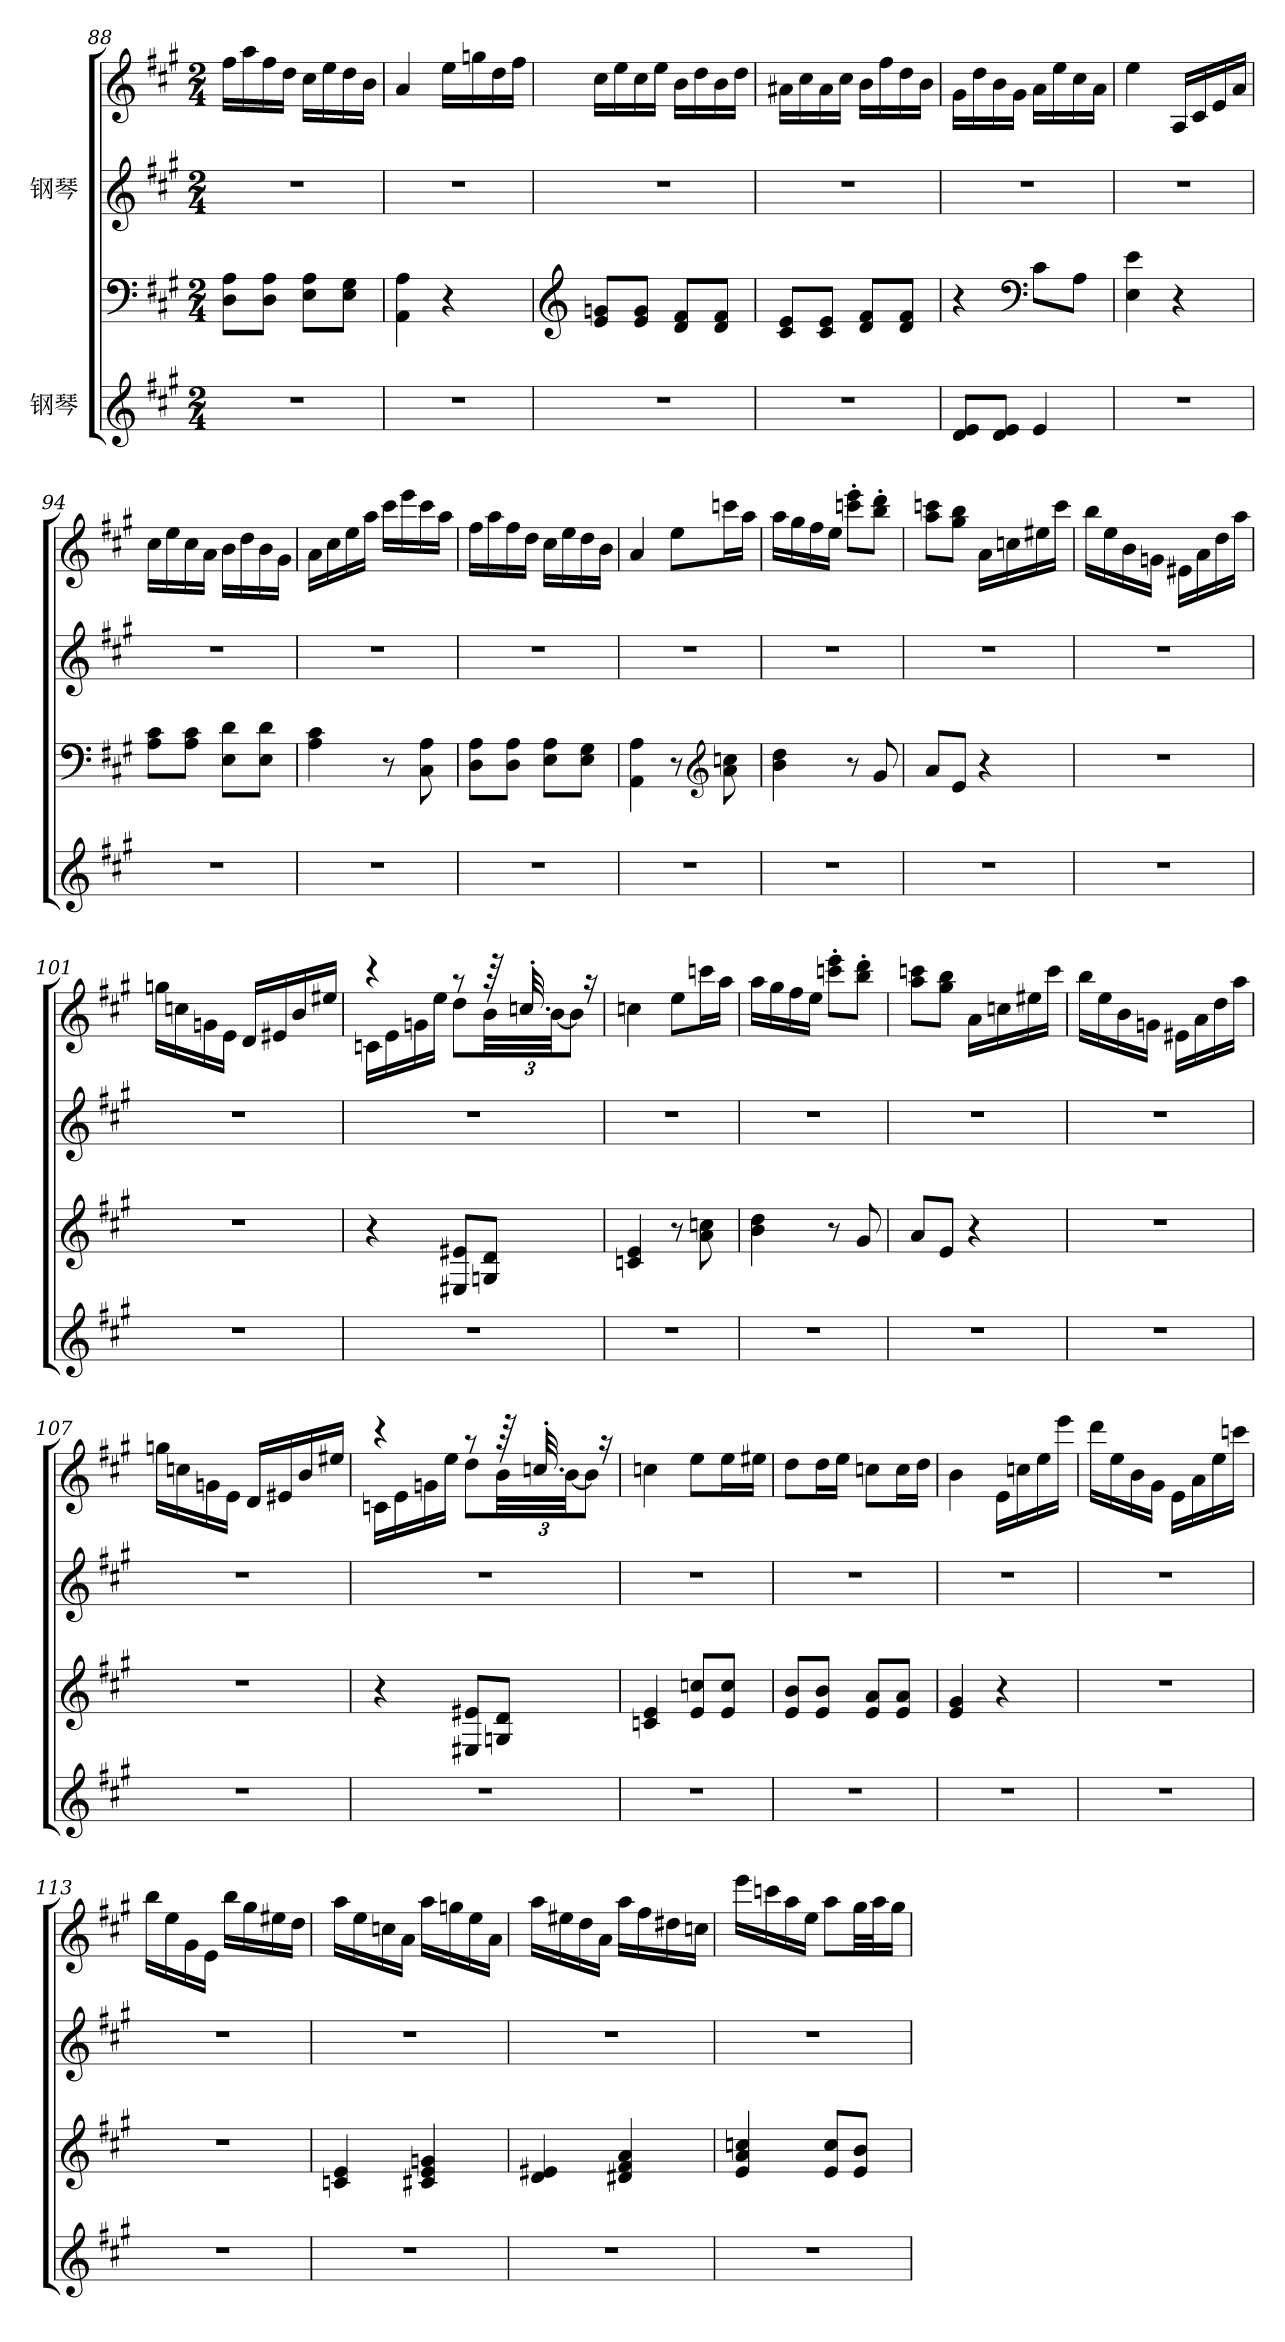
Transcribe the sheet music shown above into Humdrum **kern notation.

**kern	**kern	**kern	**kern
*part2	*part2	*part1	*part1
*staff4	*staff3	*staff2	*staff1
*I"钢琴	*	*I"钢琴	*
!!LO:LB:g=z
*clefG2	*clefF4	*clefG2	*clefG2
*k[f#c#g#]	*k[f#c#g#]	*k[f#c#g#]	*k[f#c#g#]
*M2/4	*M2/4	*M2/4	*M2/4
=88	=88	=88	=88
2r	8D\ 8A\L	2r	16ff#\LL
.	.	.	16aa\
.	8D\ 8A\J	.	16ff#\
.	.	.	16dd\JJ
.	8E\ 8A\L	.	16cc#\LL
.	.	.	16ee\
.	8E\ 8G#\J	.	16dd\
.	.	.	16b\JJ
=89	=89	=89	=89
2r	4AA\ 4A\	2r	4a/
.	4r	.	16ee\LL
.	.	.	16ggn\
.	.	.	16dd\
.	.	.	16ff#\JJ
=90	=90	=90	=90
*	*clefG2	*	*
2r	8e/ 8gn/L	2r	16cc#\LL
.	.	.	16ee\
.	8e/ 8g/J	.	16cc#\
.	.	.	16ee\JJ
.	8d/ 8f#/L	.	16b\LL
.	.	.	16dd\
.	8d/ 8f#/J	.	16b\
.	.	.	16dd\JJ
=91	=91	=91	=91
2r	8c#/ 8e/L	2r	16a#X\LL
.	.	.	16cc#\
.	8c#/ 8e/J	.	16a#\
.	.	.	16cc#\JJ
.	8d/ 8f#/L	.	16b\LL
.	.	.	16ff#\
.	8d/ 8f#/J	.	16dd\
.	.	.	16b\JJ
!!LO:LB:g=z
=92	=92	=92	=92
8d/ 8e/L	4r	2r	16g#\LL
.	.	.	16dd\
8d/ 8e/J	.	.	16b\
.	.	.	16g#\JJ
*	*clefF4	*	*
4e/	8c#\L	.	16a\LL
.	.	.	16ee\
.	8A\J	.	16cc#\
.	.	.	16a\JJ
=93	=93	=93	=93
2r	4E\ 4e\	2r	4ee\
.	4r	.	16A/LL
.	.	.	16c#/
.	.	.	16e/
.	.	.	16a/JJ
=94	=94	=94	=94
2r	8A\ 8c#\L	2r	16cc#\LL
.	.	.	16ee\
.	8A\ 8c#\J	.	16cc#\
.	.	.	16a\JJ
.	8E\ 8d\L	.	16b\LL
.	.	.	16dd\
.	8E\ 8d\J	.	16b\
.	.	.	16g#\JJ
=95	=95	=95	=95
2r	4A\ 4c#\	2r	16a\LL
.	.	.	16cc#\
.	.	.	16ee\
.	.	.	16aa\JJ
.	8r	.	16ccc#\LL
.	.	.	16eee\
.	8C#\ 8A\	.	16ccc#\
.	.	.	16aa\JJ
!!LO:PB:g=z
=96	=96	=96	=96
2r	8D\ 8A\L	2r	16ff#\LL
.	.	.	16aa\
.	8D\ 8A\J	.	16ff#\
.	.	.	16dd\JJ
.	8E\ 8A\L	.	16cc#\LL
.	.	.	16ee\
.	8E\ 8G#\J	.	16dd\
.	.	.	16b\JJ
=97	=97	=97	=97
2r	4AA\ 4A\	2r	4a/
.	8r	.	8ee\L
*	*clefG2	*	*
.	8a\ 8ccn\	.	16cccn\L
.	.	.	16aa\JJ
=98	=98	=98	=98
2r	4b\ 4dd\	2r	16aa\LL
.	.	.	16gg#\
.	.	.	16ff#\
.	.	.	16ee\JJ
.	8r	.	8cccn\' 8eee\'L
.	8g#/	.	8bb\' 8ddd\'J
=99	=99	=99	=99
2r	8a/L	2r	8aa\ 8cccn\L
.	8e/J	.	8gg#\ 8bb\J
.	4r	.	16a\LL
.	.	.	16ccn\
.	.	.	16ee#X\
.	.	.	16ccc\JJ
!!LO:LB:g=z
=100	=100	=100	=100
2r	2r	2r	16bb\LL
.	.	.	16ee\
.	.	.	16b\
.	.	.	16gn\JJ
.	.	.	16e#X\LL
.	.	.	16a\
.	.	.	16dd\
.	.	.	16aa\JJ
=101	=101	=101	=101
2r	2r	2r	16ggn\LL
.	.	.	16ccn\
.	.	.	16gn\
.	.	.	16e\JJ
.	.	.	16d/LL
.	.	.	16e#X/
.	.	.	16b/
.	.	.	16ee#X/JJ
=102	=102	=102	=102
*	*	*	*^
2r	4r	2r	4r	16cn\LL
.	.	.	.	16e\
.	.	.	.	16gn\
.	.	.	.	16ee\JJ
.	8E#X/ 8e#X/L	.	8r	8dd\L
*	*	*	*	*Xbrackettup
.	8Gn/ 8d/J	.	64r	48b\LL
.	.	.	32.ccn'/	.
.	.	.	.	[48b\JJ
.	.	.	.	12b\J]
.	.	.	16r	.
*	*	*	*v	*v
=103	=103	=103	=103
2r	4cn/ 4e/	2r	4ccn\
.	8r	.	8ee\L
.	8a\ 8ccn\	.	16cccn\L
.	.	.	16aa\JJ
!!LO:LB:g=z
=104	=104	=104	=104
2r	4b\ 4dd\	2r	16aa\LL
.	.	.	16gg#\
.	.	.	16ff#\
.	.	.	16ee\JJ
.	8r	.	8cccn\' 8eee\'L
.	8g#/	.	8bb\' 8ddd\'J
=105	=105	=105	=105
2r	8a/L	2r	8aa\ 8cccn\L
.	8e/J	.	8gg#\ 8bb\J
.	4r	.	16a\LL
.	.	.	16ccn\
.	.	.	16ee#X\
.	.	.	16ccc\JJ
=106	=106	=106	=106
2r	2r	2r	16bb\LL
.	.	.	16ee\
.	.	.	16b\
.	.	.	16gn\JJ
.	.	.	16e#X\LL
.	.	.	16a\
.	.	.	16dd\
.	.	.	16aa\JJ
=107	=107	=107	=107
2r	2r	2r	16ggn\LL
.	.	.	16ccn\
.	.	.	16gn\
.	.	.	16e\JJ
.	.	.	16d/LL
.	.	.	16e#X/
.	.	.	16b/
.	.	.	16ee#X/JJ
!!LO:PB:g=z
=108	=108	=108	=108
*	*	*	*^
2r	4r	2r	4r	16cn\LL
.	.	.	.	16e\
.	.	.	.	16gn\
.	.	.	.	16ee\JJ
.	8E#X/ 8e#X/L	.	8r	8dd\L
.	8Gn/ 8d/J	.	64r	48b\LL
.	.	.	32.ccn'/	.
.	.	.	.	[48b\JJ
.	.	.	.	12b\J]
.	.	.	16r	.
*	*	*	*v	*v
=109	=109	=109	=109
2r	4cn/ 4e/	2r	4ccn\
.	8e/ 8ccn/L	.	8ee\L
.	8e/ 8cc/J	.	16ee\L
.	.	.	16ee#X\JJ
=110	=110	=110	=110
2r	8e/ 8b/L	2r	8dd\L
.	8e/ 8b/J	.	16dd\L
.	.	.	16ee\JJ
.	8e/ 8a/L	.	8ccn\L
.	8e/ 8a/J	.	16cc\L
.	.	.	16dd\JJ
=111	=111	=111	=111
2r	4e/ 4g#/	2r	4b\
.	4r	.	16e\LL
.	.	.	16ccn\
.	.	.	16ee\
.	.	.	16eee\JJ
!!LO:LB:g=z
=112	=112	=112	=112
2r	2r	2r	16ddd\LL
.	.	.	16ee\
.	.	.	16b\
.	.	.	16g#\JJ
.	.	.	16e\LL
.	.	.	16a\
.	.	.	16ee\
.	.	.	16cccn\JJ
=113	=113	=113	=113
2r	2r	2r	16bb\LL
.	.	.	16ee\
.	.	.	16g#\
.	.	.	16e\JJ
.	.	.	16bb\LL
.	.	.	16gg#\
.	.	.	16ee#X\
.	.	.	16dd\JJ
=114	=114	=114	=114
2r	4cn/ 4e/	2r	16aa\LL
.	.	.	16ee\
.	.	.	16ccn\
.	.	.	16a\JJ
.	4c#X/ 4e/ 4gn/	.	16aa\LL
.	.	.	16ggn\
.	.	.	16ee\
.	.	.	16a\JJ
=115	=115	=115	=115
2r	4d/ 4e#X/	2r	16aa\LL
.	.	.	16ee#X\
.	.	.	16dd\
.	.	.	16a\JJ
.	4d#X/ 4f#/ 4a/	.	16aa\LL
.	.	.	16ff#\
.	.	.	16dd#X\
.	.	.	16ccn\JJ
!!LO:LB:g=z
=116	=116	=116	=116
2r	4e/ 4a/ 4ccn/	2r	16eee\LL
.	.	.	16cccn\
.	.	.	16aa\
.	.	.	16ee\JJ
.	8e/ 8cc/L	.	8aa\L
.	8e/ 8b/J	.	32gg#\LL
.	.	.	32aa\J
.	.	.	16gg#\JJ
=	=	=	=
*-	*-	*-	*-
